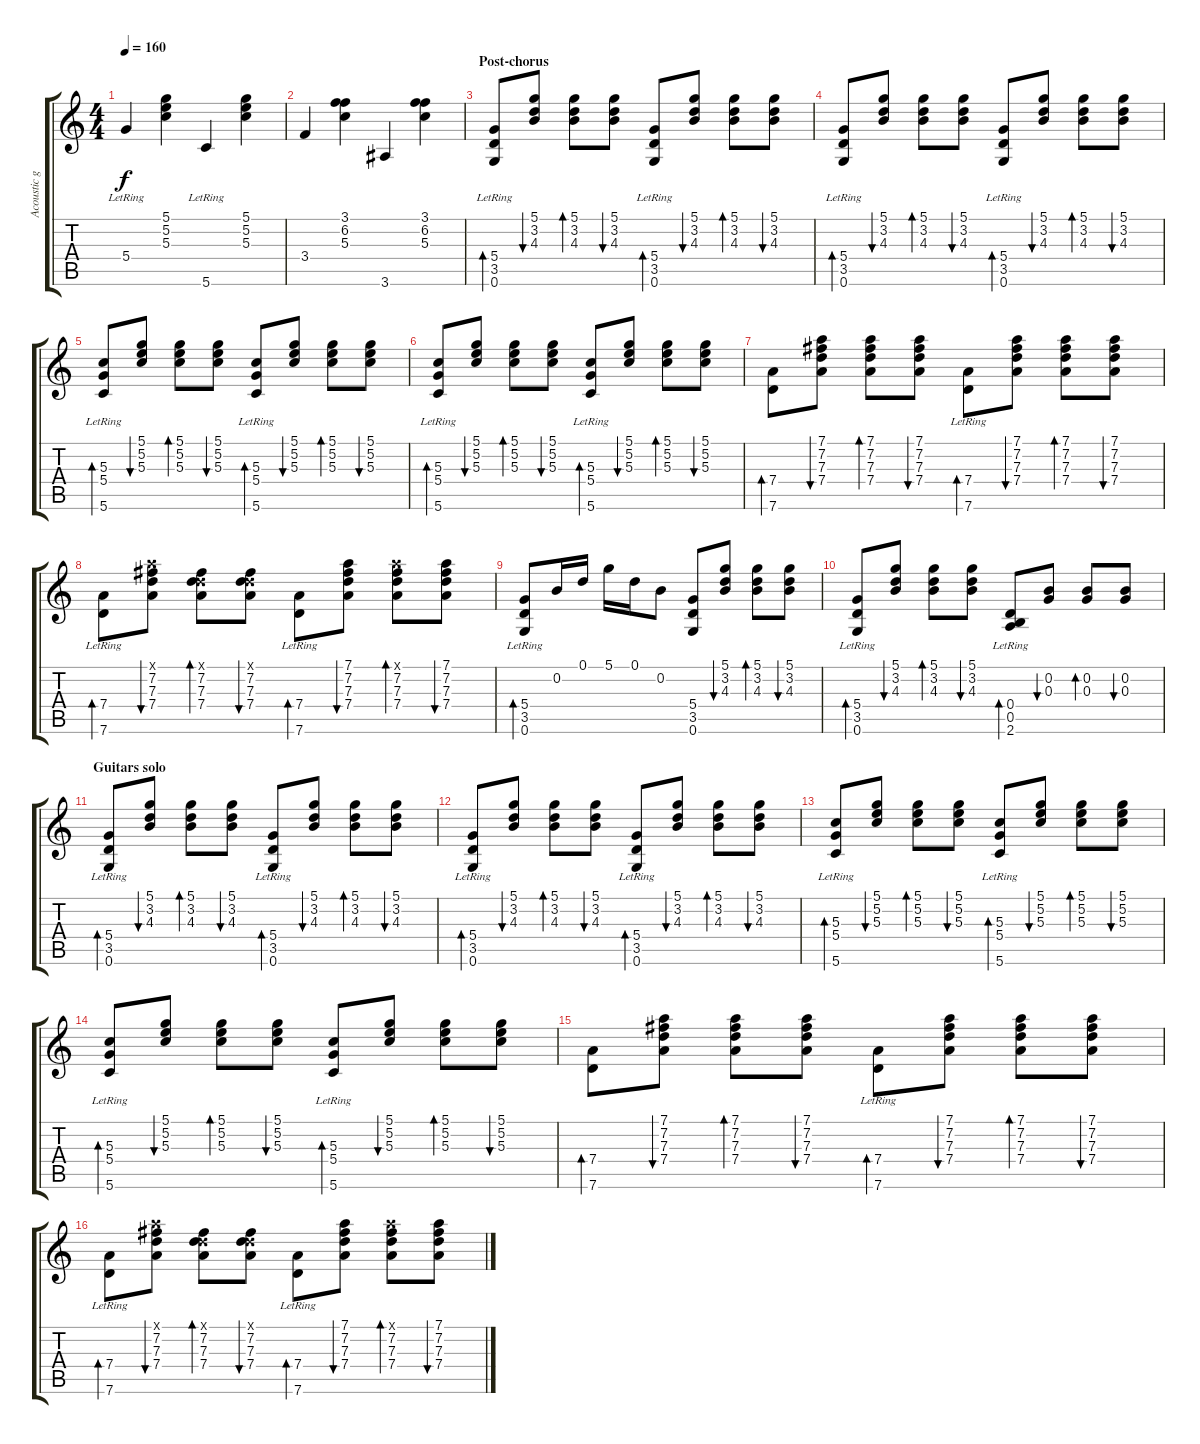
\track ("Acoustic guitar" "Acoustic g") {instrument acousticguitarsteel}
\staff {score tabs}
\tuning (D4 B3 G3 D3 B2 G2) {hide}
\ts (4 4)
\tempo 160
\clef g2
\ks c
5.4{lr}.4{dy f} (5.1 5.2 5.3).4 5.6{lr}.4 (5.1 5.2 5.3).4 |
3.4.4 (3.1 6.2 5.3).4 3.6.4 (3.1 6.2 5.3).4 |
\section ("" "Post-chorus")
(5.4{lr} 3.5{lr} 0.6{lr}).8{bd 60} (5.1 3.2 4.3).8{bu 30} (5.1 3.2 4.3).8{bd 30} (5.1 3.2 4.3).8{bu 30} (5.4{lr} 3.5{lr} 0.6{lr}).8{bd 60} (5.1 3.2 4.3).8{bu 30} (5.1 3.2 4.3).8{bd 30} (5.1 3.2 4.3).8{bu 30} |
(5.4{lr} 3.5{lr} 0.6{lr}).8{bd 60} (5.1 3.2 4.3).8{bu 30} (5.1 3.2 4.3).8{bd 30} (5.1 3.2 4.3).8{bu 30} (5.4{lr} 3.5{lr} 0.6{lr}).8{bd 60} (5.1 3.2 4.3).8{bu 30} (5.1 3.2 4.3).8{bd 30} (5.1 3.2 4.3).8{bu 30} |
(5.3 5.4{lr} 5.6{lr}).8{bd 60} (5.1 5.2 5.3).8{bu 30} (5.1 5.2 5.3).8{bd 30} (5.1 5.2 5.3).8{bu 30} (5.3 5.4{lr} 5.6{lr}).8{bd 60} (5.1 5.2 5.3).8{bu 30} (5.1 5.2 5.3).8{bd 30} (5.1 5.2 5.3).8{bu 30} |
(5.3 5.4{lr} 5.6{lr}).8{bd 60} (5.1 5.2 5.3).8{bu 30} (5.1 5.2 5.3).8{bd 30} (5.1 5.2 5.3).8{bu 30} (5.3 5.4{lr} 5.6{lr}).8{bd 60} (5.1 5.2 5.3).8{bu 30} (5.1 5.2 5.3).8{bd 30} (5.1 5.2 5.3).8{bu 30} |
(7.4 7.6).8{bd 60} (7.1 7.2 7.3 7.4).8{bu 30} (7.1 7.2 7.3 7.4).8{bd 30} (7.1 7.2 7.3 7.4).8{bu 30} (7.4 7.6{lr}).8{bd 60} (7.1 7.2 7.3 7.4).8{bu 30} (7.1 7.2 7.3 7.4).8{bd 30} (7.1 7.2 7.3 7.4).8{bu 30} |
(7.4 7.6{lr}).8{bd 60} (7.1{x} 7.2 7.3 7.4).8{bu 30} (0.1{x} 7.2 7.3 7.4).8{bd 30} (0.1{x} 7.2 7.3 7.4).8{bu 30} (7.4 7.6{lr}).8{bd 60} (7.1 7.2 7.3 7.4).8{bu 30} (7.1{x} 7.2 7.3 7.4).8{bd 30} (7.1 7.2 7.3 7.4).8{bu 30} |
(5.4{lr} 3.5{lr} 0.6{lr}).8{bd 60} 0.2.16 0.1.16 5.1.16 0.1.16 0.2.8 (5.4 3.5 0.6).8 (5.1 3.2 4.3).8{bu 30} (5.1 3.2 4.3).8{bd 30} (5.1 3.2 4.3).8{bu 30} |
(5.4{lr} 3.5{lr} 0.6{lr}).8{bd 60} (5.1 3.2 4.3).8{bu 30} (5.1 3.2 4.3).8{bd 30} (5.1 3.2 4.3).8{bu 30} (0.4{lr} 0.5{lr} 2.6{lr}).8{bd 60} (0.2 0.3).8{bu 30} (0.2 0.3).8{bd 30} (0.2 0.3).8{bu 30} |
\section ("" "Guitars solo")
(5.4{lr} 3.5{lr} 0.6{lr}).8{bd 60} (5.1 3.2 4.3).8{bu 30} (5.1 3.2 4.3).8{bd 30} (5.1 3.2 4.3).8{bu 30} (5.4{lr} 3.5{lr} 0.6{lr}).8{bd 60} (5.1 3.2 4.3).8{bu 30} (5.1 3.2 4.3).8{bd 30} (5.1 3.2 4.3).8{bu 30} |
(5.4{lr} 3.5{lr} 0.6{lr}).8{bd 60} (5.1 3.2 4.3).8{bu 30} (5.1 3.2 4.3).8{bd 30} (5.1 3.2 4.3).8{bu 30} (5.4{lr} 3.5{lr} 0.6{lr}).8{bd 60} (5.1 3.2 4.3).8{bu 30} (5.1 3.2 4.3).8{bd 30} (5.1 3.2 4.3).8{bu 30} |
(5.3 5.4{lr} 5.6{lr}).8{bd 60} (5.1 5.2 5.3).8{bu 30} (5.1 5.2 5.3).8{bd 30} (5.1 5.2 5.3).8{bu 30} (5.3 5.4{lr} 5.6{lr}).8{bd 60} (5.1 5.2 5.3).8{bu 30} (5.1 5.2 5.3).8{bd 30} (5.1 5.2 5.3).8{bu 30} |
(5.3 5.4{lr} 5.6{lr}).8{bd 60} (5.1 5.2 5.3).8{bu 30} (5.1 5.2 5.3).8{bd 30} (5.1 5.2 5.3).8{bu 30} (5.3 5.4{lr} 5.6{lr}).8{bd 60} (5.1 5.2 5.3).8{bu 30} (5.1 5.2 5.3).8{bd 30} (5.1 5.2 5.3).8{bu 30} |
(7.4 7.6).8{bd 60} (7.1 7.2 7.3 7.4).8{bu 30} (7.1 7.2 7.3 7.4).8{bd 30} (7.1 7.2 7.3 7.4).8{bu 30} (7.4 7.6{lr}).8{bd 60} (7.1 7.2 7.3 7.4).8{bu 30} (7.1 7.2 7.3 7.4).8{bd 30} (7.1 7.2 7.3 7.4).8{bu 30} |
(7.4 7.6{lr}).8{bd 60} (7.1{x} 7.2 7.3 7.4).8{bu 30} (0.1{x} 7.2 7.3 7.4).8{bd 30} (0.1{x} 7.2 7.3 7.4).8{bu 30} (7.4 7.6{lr}).8{bd 60} (7.1 7.2 7.3 7.4).8{bu 30} (7.1{x} 7.2 7.3 7.4).8{bd 30} (7.1 7.2 7.3 7.4).8{bu 30}
